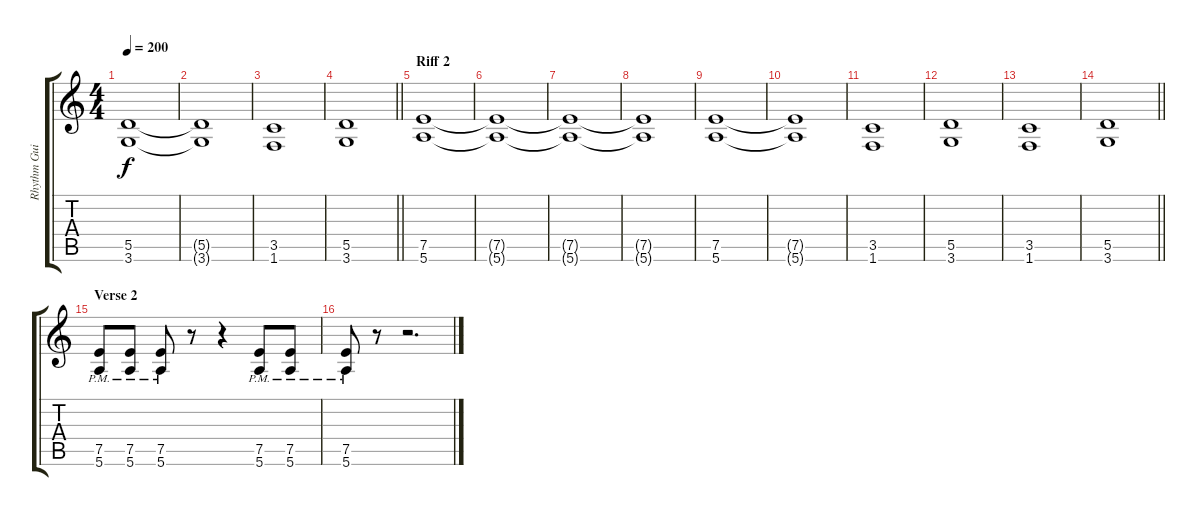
\track ("Rhythm Guitar 1: Juha-Pekka Alanen" "Rhythm Gui") {instrument distortionguitar}
\staff {score tabs}
\tuning (E4 B3 G3 D3 A2 E2) {hide}
\ts (4 4)
\tempo 200
\clef g2
\ks aminor
(5.5 3.6).1{dy f} |
(5.5{t} 3.6{t}).1 |
(3.5 1.6).1 |
\barLineRight lightlight
(5.5 3.6).1 |
\section ("" "Riff 2")
(7.5 5.6).1 |
(7.5{t} 5.6{t}).1 |
(7.5{t} 5.6{t}).1 |
(7.5{t} 5.6{t}).1 |
(7.5 5.6).1 |
(7.5{t} 5.6{t}).1 |
(3.5 1.6).1 |
(5.5 3.6).1 |
(3.5 1.6).1 |
\barLineRight lightlight
(5.5 3.6).1 |
\section ("" "Verse 2")
(7.5{pm} 5.6{pm}).8 (7.5{pm} 5.6{pm}).8 (7.5{pm} 5.6{pm}).8 r.8 r.4 (7.5{pm} 5.6{pm}).8 (7.5{pm} 5.6{pm}).8 |
(7.5{pm} 5.6{pm}).8 r.8 r.2{d}
